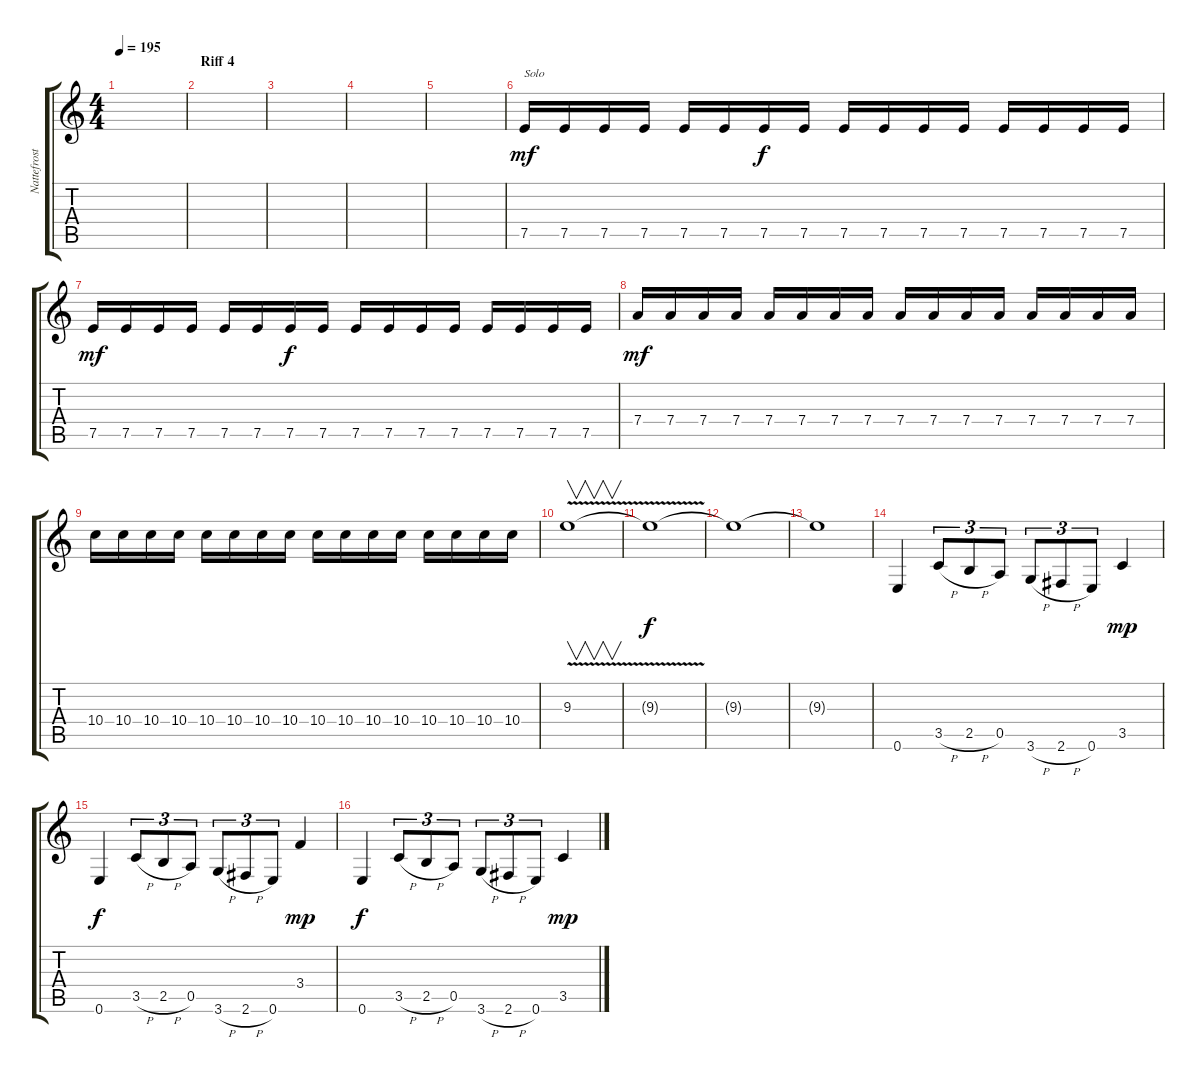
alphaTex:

\track ("Nattefrost" "Nattefrost") {instrument distortionguitar}
\staff {score tabs}
\tuning (E4 B3 G3 D3 A2 E2) {hide}
\ts (4 4)
\tempo 195
\clef g2
\ks c
|
\section ("" "Riff 4")
|
|
|
|
7.5.16{txt "Solo" dy mf} 7.5.16 7.5.16 7.5.16 7.5.16 7.5.16 7.5.16{dy f} 7.5.16 7.5.16 7.5.16 7.5.16 7.5.16 7.5.16 7.5.16 7.5.16 7.5.16 |
7.5.16{dy mf} 7.5.16 7.5.16 7.5.16 7.5.16 7.5.16 7.5.16{dy f} 7.5.16 7.5.16 7.5.16 7.5.16 7.5.16 7.5.16 7.5.16 7.5.16 7.5.16 |
7.4.16{dy mf} 7.4.16 7.4.16 7.4.16 7.4.16 7.4.16 7.4.16 7.4.16 7.4.16 7.4.16 7.4.16 7.4.16 7.4.16 7.4.16 7.4.16 7.4.16 |
10.4.16 10.4.16 10.4.16 10.4.16 10.4.16 10.4.16 10.4.16 10.4.16 10.4.16 10.4.16 10.4.16 10.4.16 10.4.16 10.4.16 10.4.16 10.4.16 |
9.3{v}.1{v} |
9.3{t}.1{dy f} |
9.3{t}.1 |
9.3{t}.1{volume 0} |
0.6.4{volume 13 balance 16} 3.5{h}.8{tu (3 2)} 2.5{h}.8{tu (3 2)} 0.5.8{tu (3 2)} 3.6{h}.8{tu (3 2)} 2.6{h}.8{tu (3 2)} 0.6.8{tu (3 2)} 3.5.4{dy mp} |
0.6.4{dy f} 3.5{h}.8{tu (3 2)} 2.5{h}.8{tu (3 2)} 0.5.8{tu (3 2)} 3.6{h}.8{tu (3 2)} 2.6{h}.8{tu (3 2)} 0.6.8{tu (3 2)} 3.4.4{dy mp} |
0.6.4{dy f} 3.5{h}.8{tu (3 2)} 2.5{h}.8{tu (3 2)} 0.5.8{tu (3 2)} 3.6{h}.8{tu (3 2)} 2.6{h}.8{tu (3 2)} 0.6.8{tu (3 2)} 3.5.4{dy mp}
